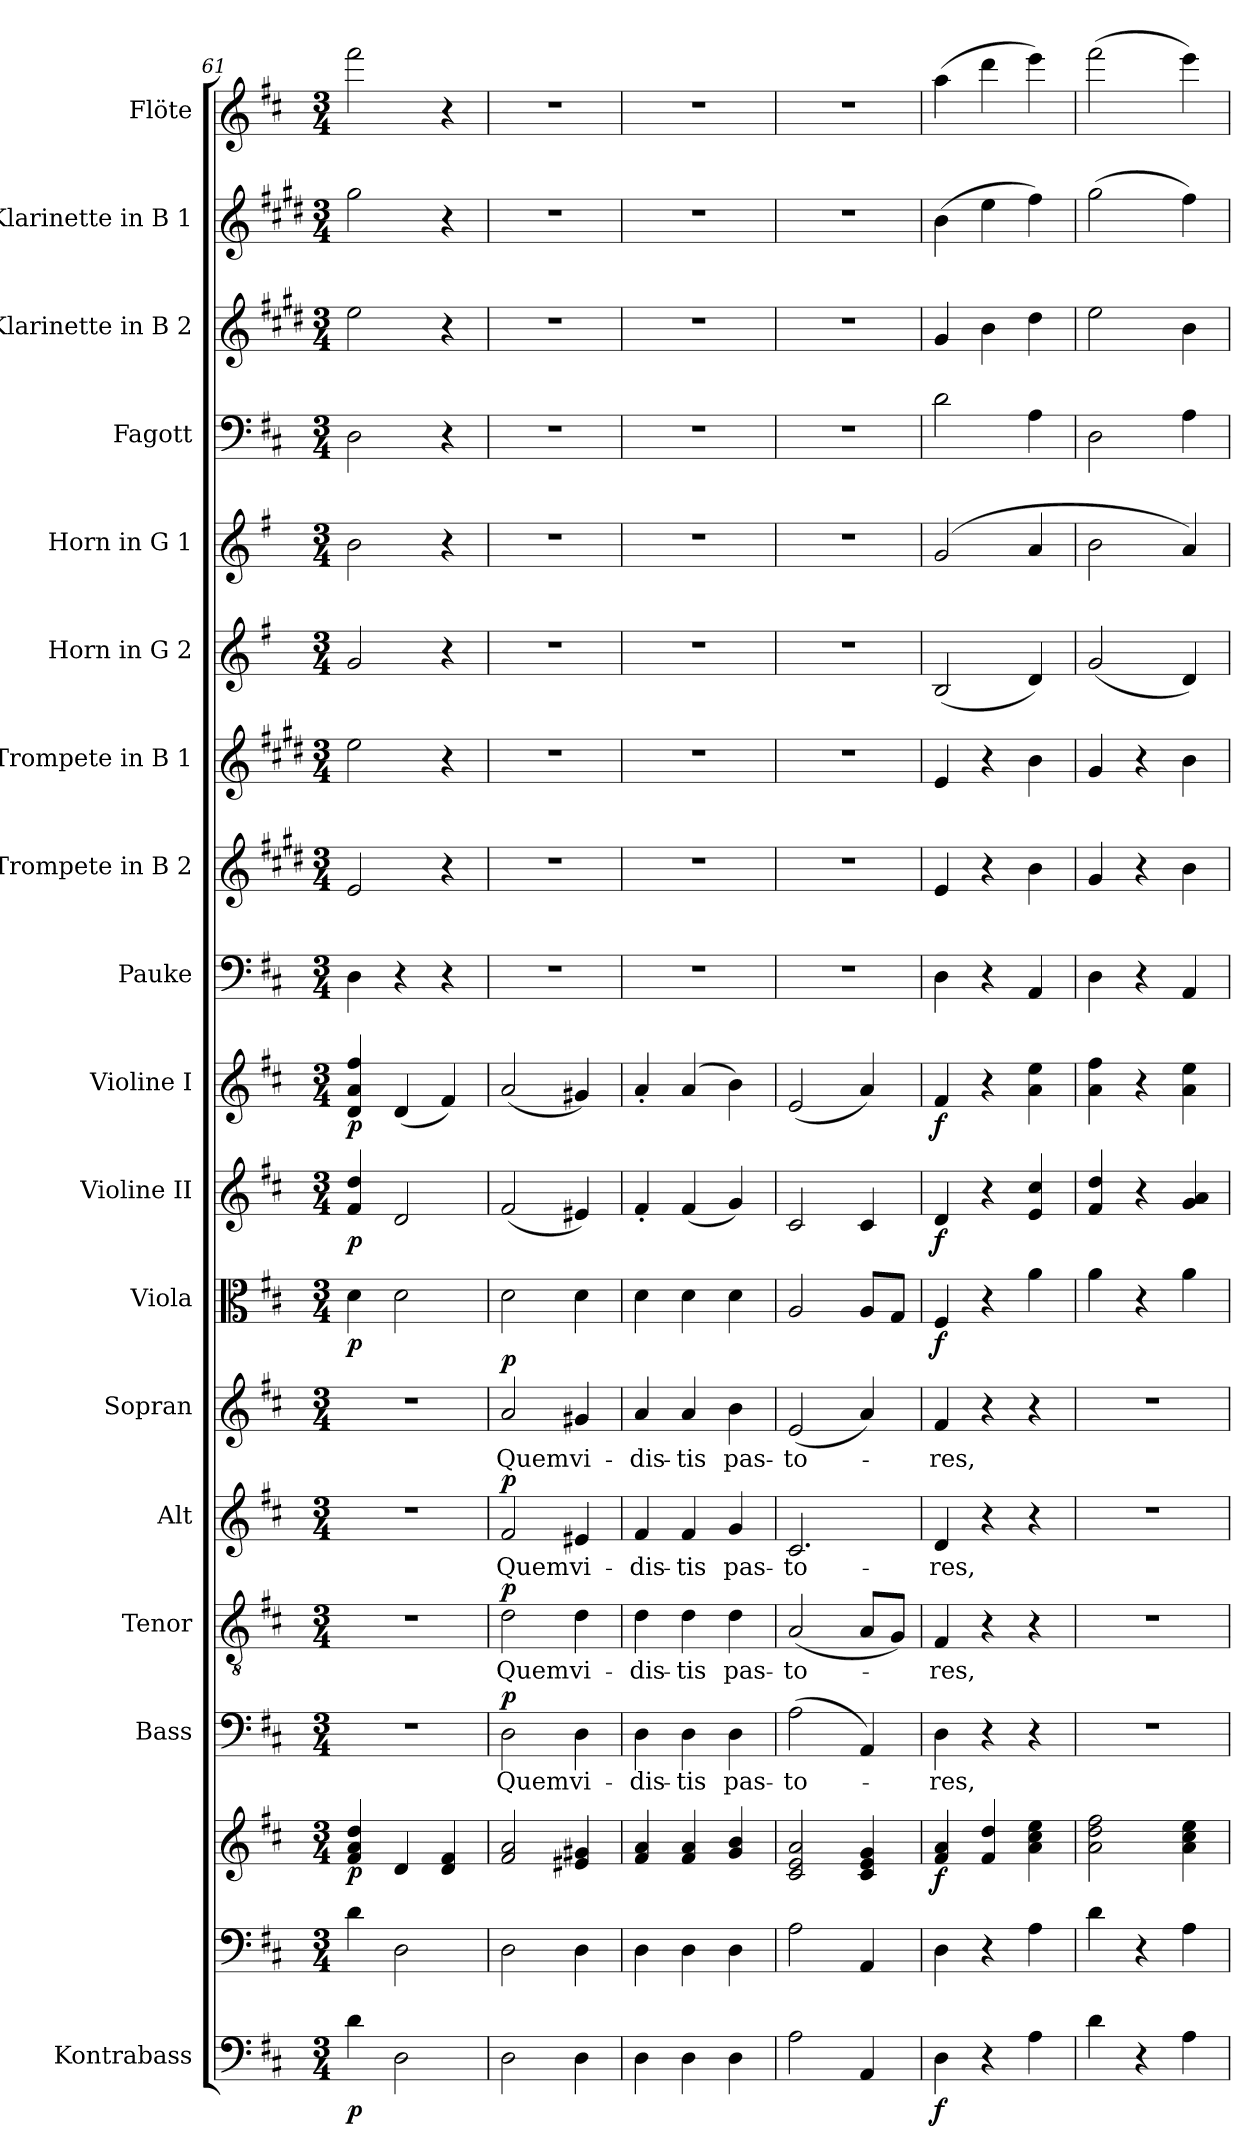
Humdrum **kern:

**kern	**dynam	**kern	**kern	**dynam	**kern	**text	**dynam	**kern	**text	**dynam	**kern	**text	**dynam	**kern	**text	**dynam	**kern	**dynam	**kern	**dynam	**kern	**dynam	**kern	**kern	**kern	**kern	**kern	**kern	**kern	**kern	**kern
*part18	*part18	*part17	*part17	*part17	*part16	*part16	*part16	*part15	*part15	*part15	*part14	*part14	*part14	*part13	*part13	*part13	*part12	*part12	*part11	*part11	*part10	*part10	*part9	*part8	*part7	*part6	*part5	*part4	*part3	*part2	*part1
*staff19	*staff19	*staff18	*staff17	*staff17/18	*staff16	*staff16	*staff16	*staff15	*staff15	*staff15	*staff14	*staff14	*staff14	*staff13	*staff13	*staff13	*staff12	*staff12	*staff11	*staff11	*staff10	*staff10	*staff9	*staff8	*staff7	*staff6	*staff5	*staff4	*staff3	*staff2	*staff1
*I"Kontrabass	*	*	*	*	*I"Bass	*	*	*I"Tenor	*	*	*I"Alt	*	*	*I"Sopran	*	*	*I"Viola	*	*I"Violine II	*	*I"Violine I	*	*I"Pauke	*I"Trompete in B 2	*I"Trompete in B 1	*I"Horn in G 2	*I"Horn in G 1	*I"Fagott	*I"Klarinette in B 2	*I"Klarinette in B 1	*I"Flöte
*I'Kb.	*	*	*	*	*I'B	*	*	*I'T	*	*	*I'A	*	*	*I'S	*	*	*I'Vla.	*	*I'Vl. II	*	*I'Vl. I	*	*I'Pk.	*	*	*I'Hrn. 2	*I'Hrn. 1	*I'Fg.	*	*	*I'Fl.
*clefF4	*	*clefF4	*clefG2	*	*clefF4	*	*	*clefGv2	*	*	*clefG2	*	*	*clefG2	*	*	*clefC3	*	*clefG2	*	*clefG2	*	*clefF4	*clefG2	*clefG2	*clefG2	*clefG2	*clefF4	*clefG2	*clefG2	*clefG2
*ITrd7c12	*	*	*	*	*	*	*	*	*	*	*	*	*	*	*	*	*	*	*	*	*	*	*	*ITrd1c2	*ITrd1c2	*ITrd3c5	*ITrd3c5	*	*ITrd1c2	*ITrd1c2	*
*k[f#c#]	*	*k[f#c#]	*k[f#c#]	*	*k[f#c#]	*	*	*k[f#c#]	*	*	*k[f#c#]	*	*	*k[f#c#]	*	*	*k[f#c#]	*	*k[f#c#]	*	*k[f#c#]	*	*k[f#c#]	*k[f#c#]	*k[f#c#]	*k[f#c#]	*k[f#c#]	*k[f#c#]	*k[f#c#]	*k[f#c#]	*k[f#c#]
*D:	*	*D:	*D:	*	*D:	*	*	*D:	*	*	*D:	*	*	*D:	*	*	*D:	*	*D:	*	*D:	*	*D:	*D:	*D:	*D:	*D:	*D:	*D:	*D:	*D:
*M3/4	*	*M3/4	*M3/4	*	*M3/4	*	*	*M3/4	*	*	*M3/4	*	*	*M3/4	*	*	*M3/4	*	*M3/4	*	*M3/4	*	*M3/4	*M3/4	*M3/4	*M3/4	*M3/4	*M3/4	*M3/4	*M3/4	*M3/4
=61	=61	=61	=61	=61	=61	=61	=61	=61	=61	=61	=61	=61	=61	=61	=61	=61	=61	=61	=61	=61	=61	=61	=61	=61	=61	=61	=61	=61	=61	=61	=61
!	!LO:DY:b	!	!	!LO:DY:b	!	!	!	!	!	!	!	!	!	!	!	!	!	!LO:DY:b	!	!LO:DY:b	!	!LO:DY:b	!	!	!	!	!	!	!	!	!
4D\	p	4d\	4f#/ 4a/ 4dd/	p	2.r	.	.	2.r	.	.	2.r	.	.	2.r	.	.	4d\	p	4f#/ 4dd/	p	4d/ 4a/ 4ff#/	p	4D\	2d/	2dd\	2d/	2f#\	2D\	2dd\	2ff#\	2fff#\
2DD\	.	2D\	4d/	.	.	.	.	.	.	.	.	.	.	.	.	.	2d\	.	2d/	.	(4d/	.	4r	.	.	.	.	.	.	.	.
.	.	.	4d/ 4f#/	.	.	.	.	.	.	.	.	.	.	.	.	.	.	.	.	.	4f#/)	.	4r	4r	4r	4r	4r	4r	4r	4r	4r
=62	=62	=62	=62	=62	=62	=62	=62	=62	=62	=62	=62	=62	=62	=62	=62	=62	=62	=62	=62	=62	=62	=62	=62	=62	=62	=62	=62	=62	=62	=62	=62
!	!	!	!	!	!	!LO:LY:b	!LO:DY:a	!	!LO:LY:b	!LO:DY:a	!	!LO:LY:b	!LO:DY:a	!	!LO:LY:b	!LO:DY:a	!	!	!	!	!	!	!	!	!	!	!	!	!	!	!
2DD\	.	2D\	2f#/ 2a/	.	2D\	Quem	p	2d\	Quem	p	2f#/	Quem	p	2a/	Quem	p	2d\	.	(2f#/	.	(2a/	.	2.r	2.r	2.r	2.r	2.r	2.r	2.r	2.r	2.r
!	!	!	!	!	!	!LO:LY:b	!	!	!LO:LY:b	!	!	!LO:LY:b	!	!	!LO:LY:b	!	!	!	!	!	!	!	!	!	!	!	!	!	!	!	!
4DD\	.	4D\	4e#X/ 4g#X/	.	4D\	vi-	.	4d\	vi-	.	4e#X/	vi-	.	4g#X/	vi-	.	4d\	.	4e#X/)	.	4g#X/)	.	.	.	.	.	.	.	.	.	.
=63	=63	=63	=63	=63	=63	=63	=63	=63	=63	=63	=63	=63	=63	=63	=63	=63	=63	=63	=63	=63	=63	=63	=63	=63	=63	=63	=63	=63	=63	=63	=63
!	!	!	!	!	!	!LO:LY:b	!	!	!LO:LY:b	!	!	!LO:LY:b	!	!	!LO:LY:b	!	!	!	!	!	!	!	!	!	!	!	!	!	!	!	!
4DD\	.	4D\	4f#/ 4a/	.	4D\	-dis-	.	4d\	-dis-	.	4f#/	-dis-	.	4a/	-dis-	.	4d\	.	4f#'/	.	4a'/	.	2.r	2.r	2.r	2.r	2.r	2.r	2.r	2.r	2.r
!	!	!	!	!	!	!LO:LY:b	!	!	!LO:LY:b	!	!	!LO:LY:b	!	!	!LO:LY:b	!	!	!	!	!	!	!	!	!	!	!	!	!	!	!	!
4DD\	.	4D\	4f#/ 4a/	.	4D\	-tis	.	4d\	-tis	.	4f#/	-tis	.	4a/	-tis	.	4d\	.	(4f#/	.	(>4a/	.	.	.	.	.	.	.	.	.	.
!	!	!	!	!	!	!LO:LY:b	!	!	!LO:LY:b	!	!	!LO:LY:b	!	!	!LO:LY:b	!	!	!	!	!	!	!	!	!	!	!	!	!	!	!	!
4DD\	.	4D\	4g/ 4b/	.	4D\	pas-	.	4d\	pas-	.	4g/	pas-	.	4b\	pas-	.	4d\	.	4g/)	.	4b\)	.	.	.	.	.	.	.	.	.	.
=64	=64	=64	=64	=64	=64	=64	=64	=64	=64	=64	=64	=64	=64	=64	=64	=64	=64	=64	=64	=64	=64	=64	=64	=64	=64	=64	=64	=64	=64	=64	=64
!	!	!	!	!	!	!LO:LY:b	!	!	!LO:LY:b	!	!	!LO:LY:b	!	!	!LO:LY:b	!	!	!	!	!	!	!	!	!	!	!	!	!	!	!	!
2AA\	.	2A\	2c#/ 2e/ 2a/	.	(>2A\	-to-	.	(2A/	-to-	.	2.c#/	-to-	.	(2e/	-to-	.	2A/	.	2c#/	.	(2e/	.	2.r	2.r	2.r	2.r	2.r	2.r	2.r	2.r	2.r
4AAA/	.	4AA/	4c#/ 4e/ 4g/	.	4AA/)	.	.	8A/L	.	.	.	.	.	4a/)	.	.	8A/L	.	4c#/	.	4a/)	.	.	.	.	.	.	.	.	.	.
.	.	.	.	.	.	.	.	8G/J)	.	.	.	.	.	.	.	.	8G/J	.	.	.	.	.	.	.	.	.	.	.	.	.	.
=65	=65	=65	=65	=65	=65	=65	=65	=65	=65	=65	=65	=65	=65	=65	=65	=65	=65	=65	=65	=65	=65	=65	=65	=65	=65	=65	=65	=65	=65	=65	=65
!	!LO:DY:b	!	!	!LO:DY:b	!	!LO:LY:b	!	!	!LO:LY:b	!	!	!LO:LY:b	!	!	!LO:LY:b	!	!	!LO:DY:b	!	!LO:DY:b	!	!LO:DY:b	!	!	!	!	!	!	!	!	!
4DD\	f	4D\	4f#/ 4a/	f	4D\	-res,	.	4F#/	-res,	.	4d/	-res,	.	4f#/	-res,	.	4F#/	f	4d/	f	4f#/	f	4D\	4d/	4d/	(2F#/	(>2d/	2d\	4f#/	(>4a\	(>4aa\
4r	.	4r	4f#/ 4dd/	.	4r	.	.	4r	.	.	4r	.	.	4r	.	.	4r	.	4r	.	4r	.	4r	4r	4r	.	.	.	4a\	4dd\	4ddd\
4AA\	.	4A\	4a\ 4cc#\ 4ee\	.	4r	.	.	4r	.	.	4r	.	.	4r	.	.	4a\	.	4e/ 4cc#/	.	4a\ 4ee\	.	4AA/	4a\	4a\	4A/)	4e/	4A\	4cc#\	4ee\)	4eee\)
=66	=66	=66	=66	=66	=66	=66	=66	=66	=66	=66	=66	=66	=66	=66	=66	=66	=66	=66	=66	=66	=66	=66	=66	=66	=66	=66	=66	=66	=66	=66	=66
4D\	.	4d\	2a\ 2dd\ 2ff#\	.	2.r	.	.	2.r	.	.	2.r	.	.	2.r	.	.	4a\	.	4f#/ 4dd/	.	4a\ 4ff#\	.	4D\	4f#/	4f#/	(2d/	2f#\	2D\	2dd\	(>2ff#\	(>2fff#\
4r	.	4r	.	.	.	.	.	.	.	.	.	.	.	.	.	.	4r	.	4r	.	4r	.	4r	4r	4r	.	.	.	.	.	.
4AA\	.	4A\	4a\ 4cc#\ 4ee\	.	.	.	.	.	.	.	.	.	.	.	.	.	4a\	.	4g/ 4a/	.	4a\ 4ee\	.	4AA/	4a\	4a\	4A/)	4e/)	4A\	4a\	4ee\)	4eee\)
=	=	=	=	=	=	=	=	=	=	=	=	=	=	=	=	=	=	=	=	=	=	=	=	=	=	=	=	=	=	=	=
*-	*-	*-	*-	*-	*-	*-	*-	*-	*-	*-	*-	*-	*-	*-	*-	*-	*-	*-	*-	*-	*-	*-	*-	*-	*-	*-	*-	*-	*-	*-	*-
